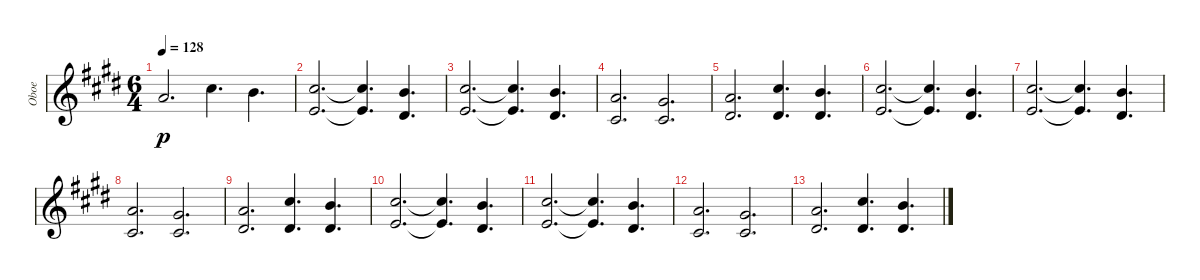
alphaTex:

\track ("Oboe" "Oboe") {instrument oboe}
\staff {score}
\tuning (E4 B3 G3 D3 A2 E2) {hide}
\ts (6 4)
\tempo 128
\clef g2
\ks e
5.1.2{d dy p} 9.1.4{d} 7.1.4{d} |
(9.1 9.3).2{d} (9.1{t} 9.3{t}).4{d} (7.1 8.3).4{d} |
(9.1 9.3).2{d} (9.1{t} 9.3{t}).4{d} (7.1 8.3).4{d} |
(5.1 6.3).2{d} (4.1 6.3).2{d} |
(5.1 8.3).2{d} (9.1 8.3).4{d} (7.1 8.3).4{d} |
(9.1 9.3).2{d} (9.1{t} 9.3{t}).4{d} (7.1 8.3).4{d} |
(9.1 9.3).2{d} (9.1{t} 9.3{t}).4{d} (7.1 8.3).4{d} |
(5.1 6.3).2{d} (4.1 6.3).2{d} |
(5.1 8.3).2{d} (9.1 8.3).4{d} (7.1 8.3).4{d} |
(9.1 9.3).2{d} (9.1{t} 9.3{t}).4{d} (7.1 8.3).4{d} |
(9.1 9.3).2{d} (9.1{t} 9.3{t}).4{d} (7.1 8.3).4{d} |
(5.1 6.3).2{d} (4.1 6.3).2{d} |
(5.1 8.3).2{d} (9.1 8.3).4{d} (7.1 8.3).4{d}
